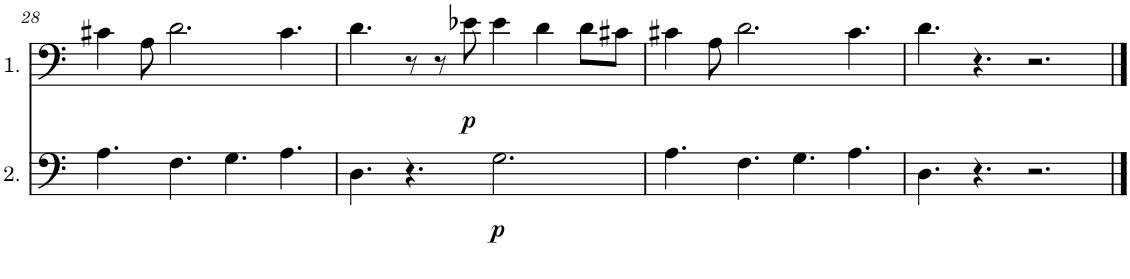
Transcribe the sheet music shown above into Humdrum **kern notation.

**kern	**dynam	**kern	**dynam
*part2	*part2	*part1	*part1
*staff2	*staff2	*staff1	*staff1
*I"Cello 2	*	*I"Cello 1	*
!!LO:PB:g=z
*clefF4	*	*clefF4	*
*k[]	*	*k[]	*
*M12/8	*	*M12/8	*
=28	=28	=28	=28
4.A\	.	4c#X\	.
.	.	8A\	.
4.F\	.	2.d\	.
4.G\	.	.	.
4.A\	.	4.c#\	.
=29	=29	=29	=29
4.D\	.	4.d\	.
4.r	.	8r	.
.	.	8r	.
!	!	!	!LO:DY:b
.	.	8e-X\	p
!	!LO:DY:b	!	!
2.G\	p	4e-\	.
.	.	4d\	.
.	.	8d\L	.
.	.	8c#X\J	.
=30	=30	=30	=30
4.A\	.	4c#X\	.
.	.	8A\	.
4.F\	.	2.d\	.
4.G\	.	.	.
4.A\	.	4.c#\	.
=31	=31	=31	=31
4.D\	.	4.d\	.
4.r	.	4.r	.
2.r	.	2.r	.
==	==	==	==
*-	*-	*-	*-
